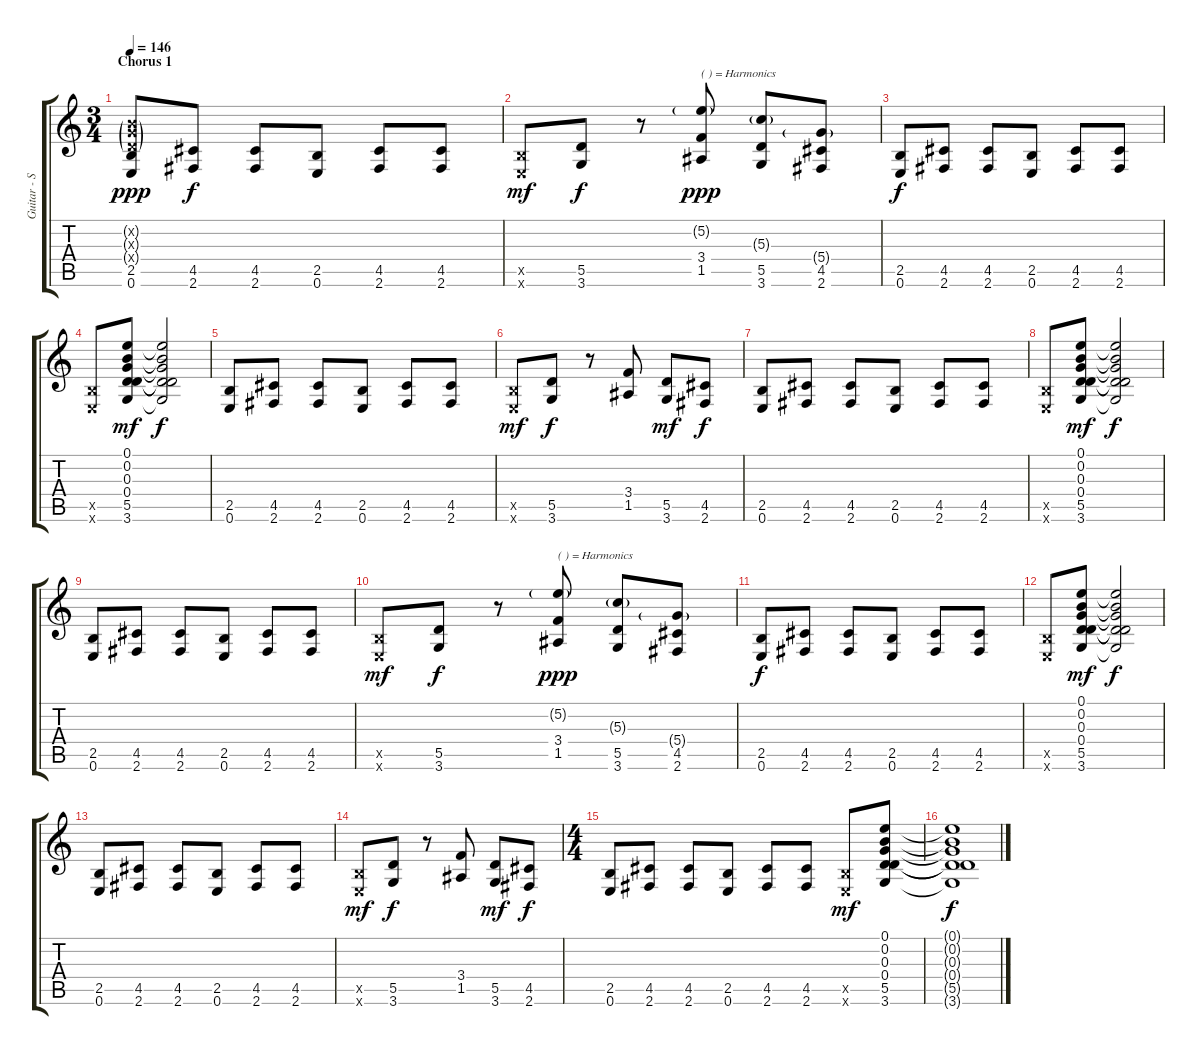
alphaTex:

\track ("Guitar - Stef Carpenter" "Guitar - S") {instrument distortionguitar}
\staff {score tabs}
\tuning (E4 B3 G3 D3 A2 E2) {hide}
\ts (3 4)
\section ("" "Chorus 1")
\tempo 146
\clef g2
\ks c
(0.2{g x} 0.3{g x} 0.4{g x} 2.5 0.6).8{dy ppp} (4.5 2.6).8{dy f} (4.5 2.6).8 (2.5 0.6).8 (4.5 2.6).8 (4.5 2.6).8 |
(2.5{x} 0.6{x}).8{dy mf} (5.5 3.6).8{dy f} r.8 (5.2{g} 3.4 1.5).8{txt "( ) = Harmonics" dy ppp} (5.3{g} 5.5 3.6).8 (5.4{g} 4.5 2.6).8 |
(2.5 0.6).8{dy f} (4.5 2.6).8 (4.5 2.6).8 (2.5 0.6).8 (4.5 2.6).8 (4.5 2.6).8 |
(2.5{x} 0.6{x}).8 (0.1 0.2 0.3 0.4 5.5 3.6).8{dy mf} (0.1{t} 0.2{t} 0.3{t} 0.4{t} 5.5{t} 3.6{t}).2{dy f} |
(2.5 0.6).8 (4.5 2.6).8 (4.5 2.6).8 (2.5 0.6).8 (4.5 2.6).8 (4.5 2.6).8 |
(2.5{x} 0.6{x}).8{dy mf} (5.5 3.6).8{dy f} r.8 (3.4 1.5).8 (5.5 3.6).8{dy mf} (4.5 2.6).8{dy f} |
(2.5 0.6).8 (4.5 2.6).8 (4.5 2.6).8 (2.5 0.6).8 (4.5 2.6).8 (4.5 2.6).8 |
(2.5{x} 0.6{x}).8 (0.1 0.2 0.3 0.4 5.5 3.6).8{dy mf} (0.1{t} 0.2{t} 0.3{t} 0.4{t} 5.5{t} 3.6{t}).2{dy f} |
(2.5 0.6).8 (4.5 2.6).8 (4.5 2.6).8 (2.5 0.6).8 (4.5 2.6).8 (4.5 2.6).8 |
(2.5{x} 0.6{x}).8{dy mf} (5.5 3.6).8{dy f} r.8 (5.2{g} 3.4 1.5).8{txt "( ) = Harmonics" dy ppp} (5.3{g} 5.5 3.6).8 (5.4{g} 4.5 2.6).8 |
(2.5 0.6).8{dy f} (4.5 2.6).8 (4.5 2.6).8 (2.5 0.6).8 (4.5 2.6).8 (4.5 2.6).8 |
(2.5{x} 0.6{x}).8 (0.1 0.2 0.3 0.4 5.5 3.6).8{dy mf} (0.1{t} 0.2{t} 0.3{t} 0.4{t} 5.5{t} 3.6{t}).2{dy f} |
(2.5 0.6).8 (4.5 2.6).8 (4.5 2.6).8 (2.5 0.6).8 (4.5 2.6).8 (4.5 2.6).8 |
(2.5{x} 0.6{x}).8{dy mf} (5.5 3.6).8{dy f} r.8 (3.4 1.5).8 (5.5 3.6).8{dy mf} (4.5 2.6).8{dy f} |
\ts (4 4)
(2.5 0.6).8 (4.5 2.6).8 (4.5 2.6).8 (2.5 0.6).8 (4.5 2.6).8 (4.5 2.6).8 (2.5{x} 0.6{x}).8{dy mf} (0.1 0.2 0.3 0.4 5.5 3.6).8 |
(0.1{t} 0.2{t} 0.3{t} 0.4{t} 5.5{t} 3.6{t}).1{dy f}
